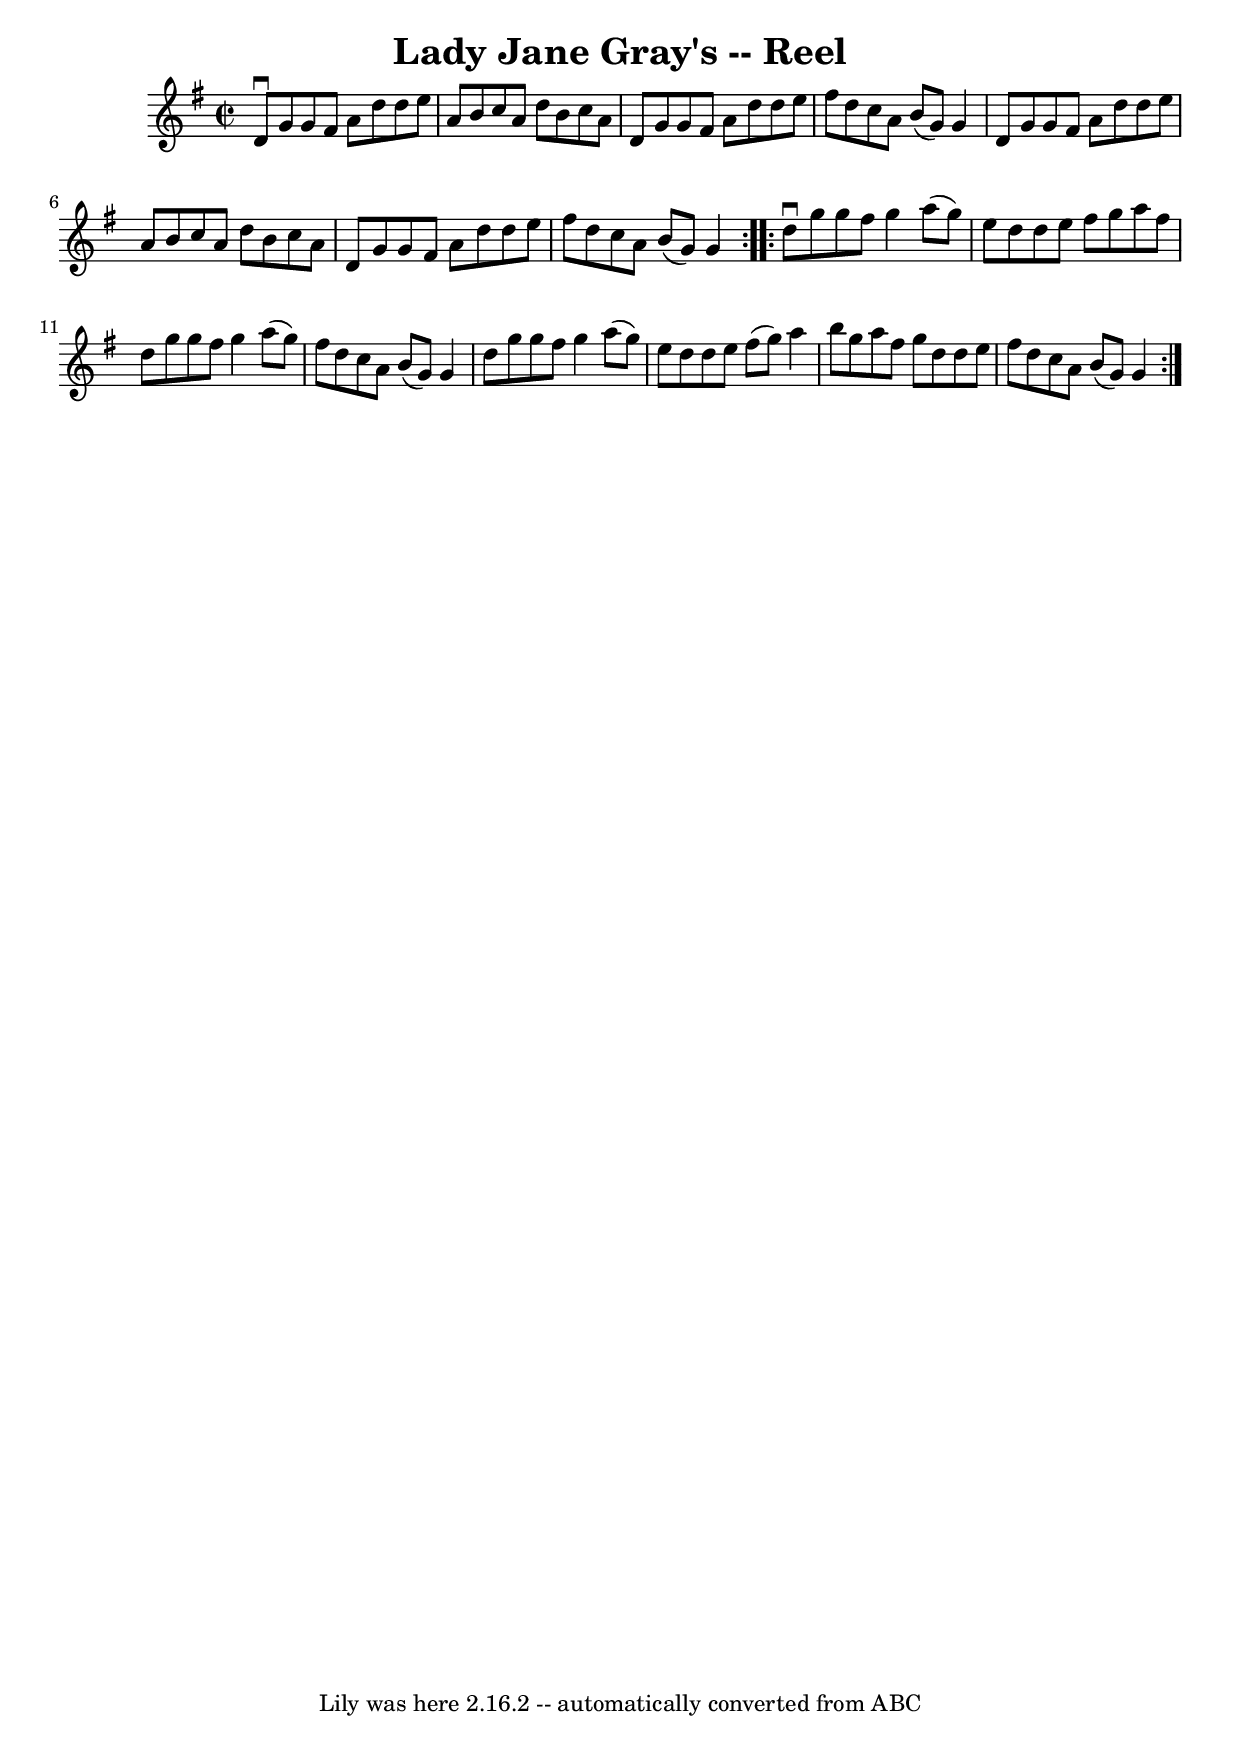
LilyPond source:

\version "2.16.2"
\include "Mammoth.ily"
\header {
  %% book = "Ryan's Mammoth Collection"
 crossRefNumber = "1"
 footnotes = "\\\\280"
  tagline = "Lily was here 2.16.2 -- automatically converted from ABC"
  title = "Lady Jane Gray's -- Reel"

}
voicedefault =  {



  \repeat volta 2 {

    \override Staff.TimeSignature #'style = #'C
    \time 2/2 
    \key g \major
 d'8^\downbow g'8 g'8 fis'8 a'8 d''8 d''8 e''8     |
 a'8 b'8 c''8 a'8 d''8 b'8 c''8 a'8     |
 d'8 g'8 g'8 fis'8 a'8 d''8 d''8 e''8     |
 fis''8 d''8 c''8 a'8 b'8 (g'8) g'4    |
 d'8 g'8 g'8 fis'8 a'8 d''8 d''8 e''8     |
 a'8 b'8 c''8 a'8 d''8 b'8 c''8 a'8     |
 d'8 g'8 g'8 fis'8 a'8 d''8 d''8 e''8     |
 fis''8 d''8    
 c''8 a'8 b'8 (g'8) g'4    
  }     
  \repeat volta 2 { d''8^\downbow g''8 g''8 fis''8 g''4 a''8 (g''8)    |
 e''8 d''8 d''8 e''8 fis''8 g''8 a''8 fis''8     |
 d''8 g''8 g''8 fis''8 g''4 a''8 (g''8)    |
 fis''8 d''8 c''8 a'8 b'8 (g'8) g'4     |
 d''8 g''8 g''8 fis''8 g''4 a''8 (g''8)    |
 e''8 d''8 d''8 e''8 fis''8 (g''8) a''4     |
 b''8 g''8 a''8 fis''8 g''8 d''8 d''8 e''8     |
 fis''8 d''8 c''8    
 a'8 b'8 (g'8) g'4    
  }   

}

\score{
  <<

    \context Staff="default"
    {
      \voicedefault 
      
    }

  >>
  \layout {
    
  }
  \midi {
  }

}
